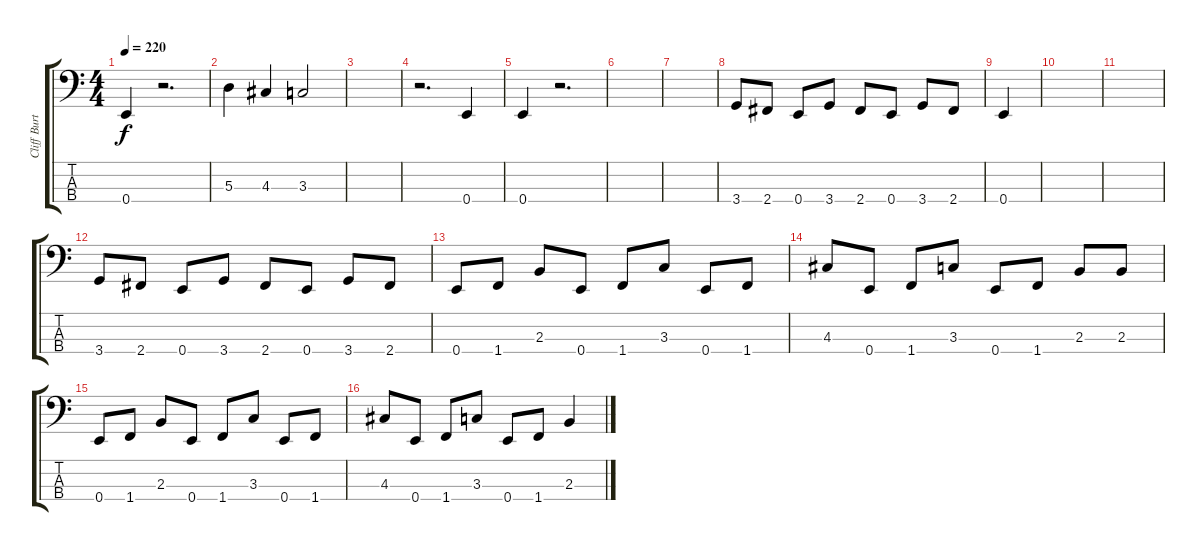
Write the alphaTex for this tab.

\track ("Cliff Burtom (Bassguitar)" "Cliff Burt") {instrument electricbassfinger}
\staff {score tabs}
\tuning (G2 D2 A1 E1) {hide}
\ts (4 4)
\tempo 220
\clef f4
\ks c
0.4.4{dy f} r.2{d} |
5.3.4 4.3.4 3.3.2 |
|
r.2{d} 0.4.4 |
0.4.4 r.2{d} |
|
|
3.4.8 2.4.8 0.4.8 3.4.8 2.4.8 0.4.8 3.4.8 2.4.8 |
0.4.4 |
|
|
3.4.8 2.4.8 0.4.8 3.4.8 2.4.8 0.4.8 3.4.8 2.4.8 |
0.4.8 1.4.8 2.3.8 0.4.8 1.4.8 3.3.8 0.4.8 1.4.8 |
4.3.8 0.4.8 1.4.8 3.3.8 0.4.8 1.4.8 2.3.8 2.3.8 |
0.4.8 1.4.8 2.3.8 0.4.8 1.4.8 3.3.8 0.4.8 1.4.8 |
4.3.8 0.4.8 1.4.8 3.3.8 0.4.8 1.4.8 2.3.4
